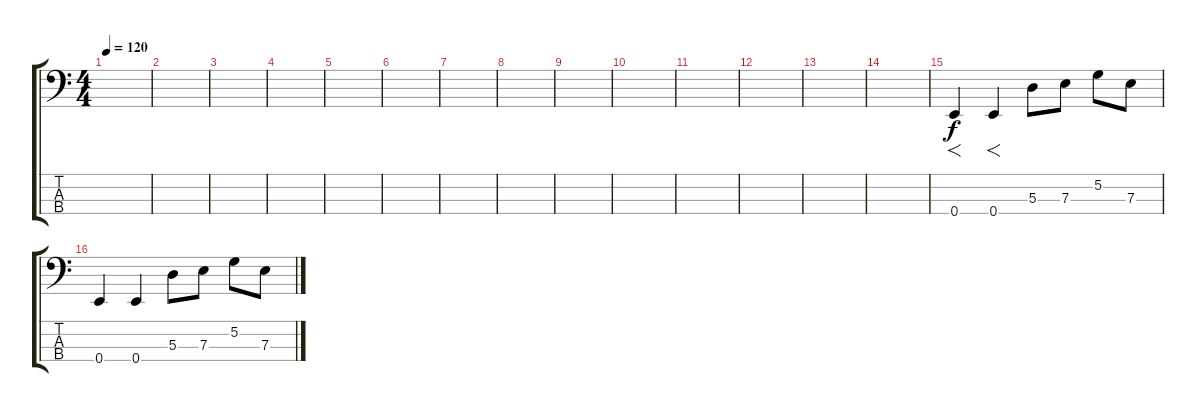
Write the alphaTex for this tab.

\track "" {instrument fretlessbass}
\staff {score tabs}
\tuning (G2 D2 A1 E1) {hide}
\ts (4 4)
\tempo 120
\clef f4
\ks c
|
|
|
|
|
|
|
|
|
|
|
|
|
|
0.4.4{f balance 16} 0.4.4{f balance 16} 5.3.8{balance 16} 7.3.8{balance 16} 5.2.8{balance 16} 7.3.8{balance 16} |
0.4.4{balance 8} 0.4.4 5.3.8 7.3.8 5.2.8 7.3.8
